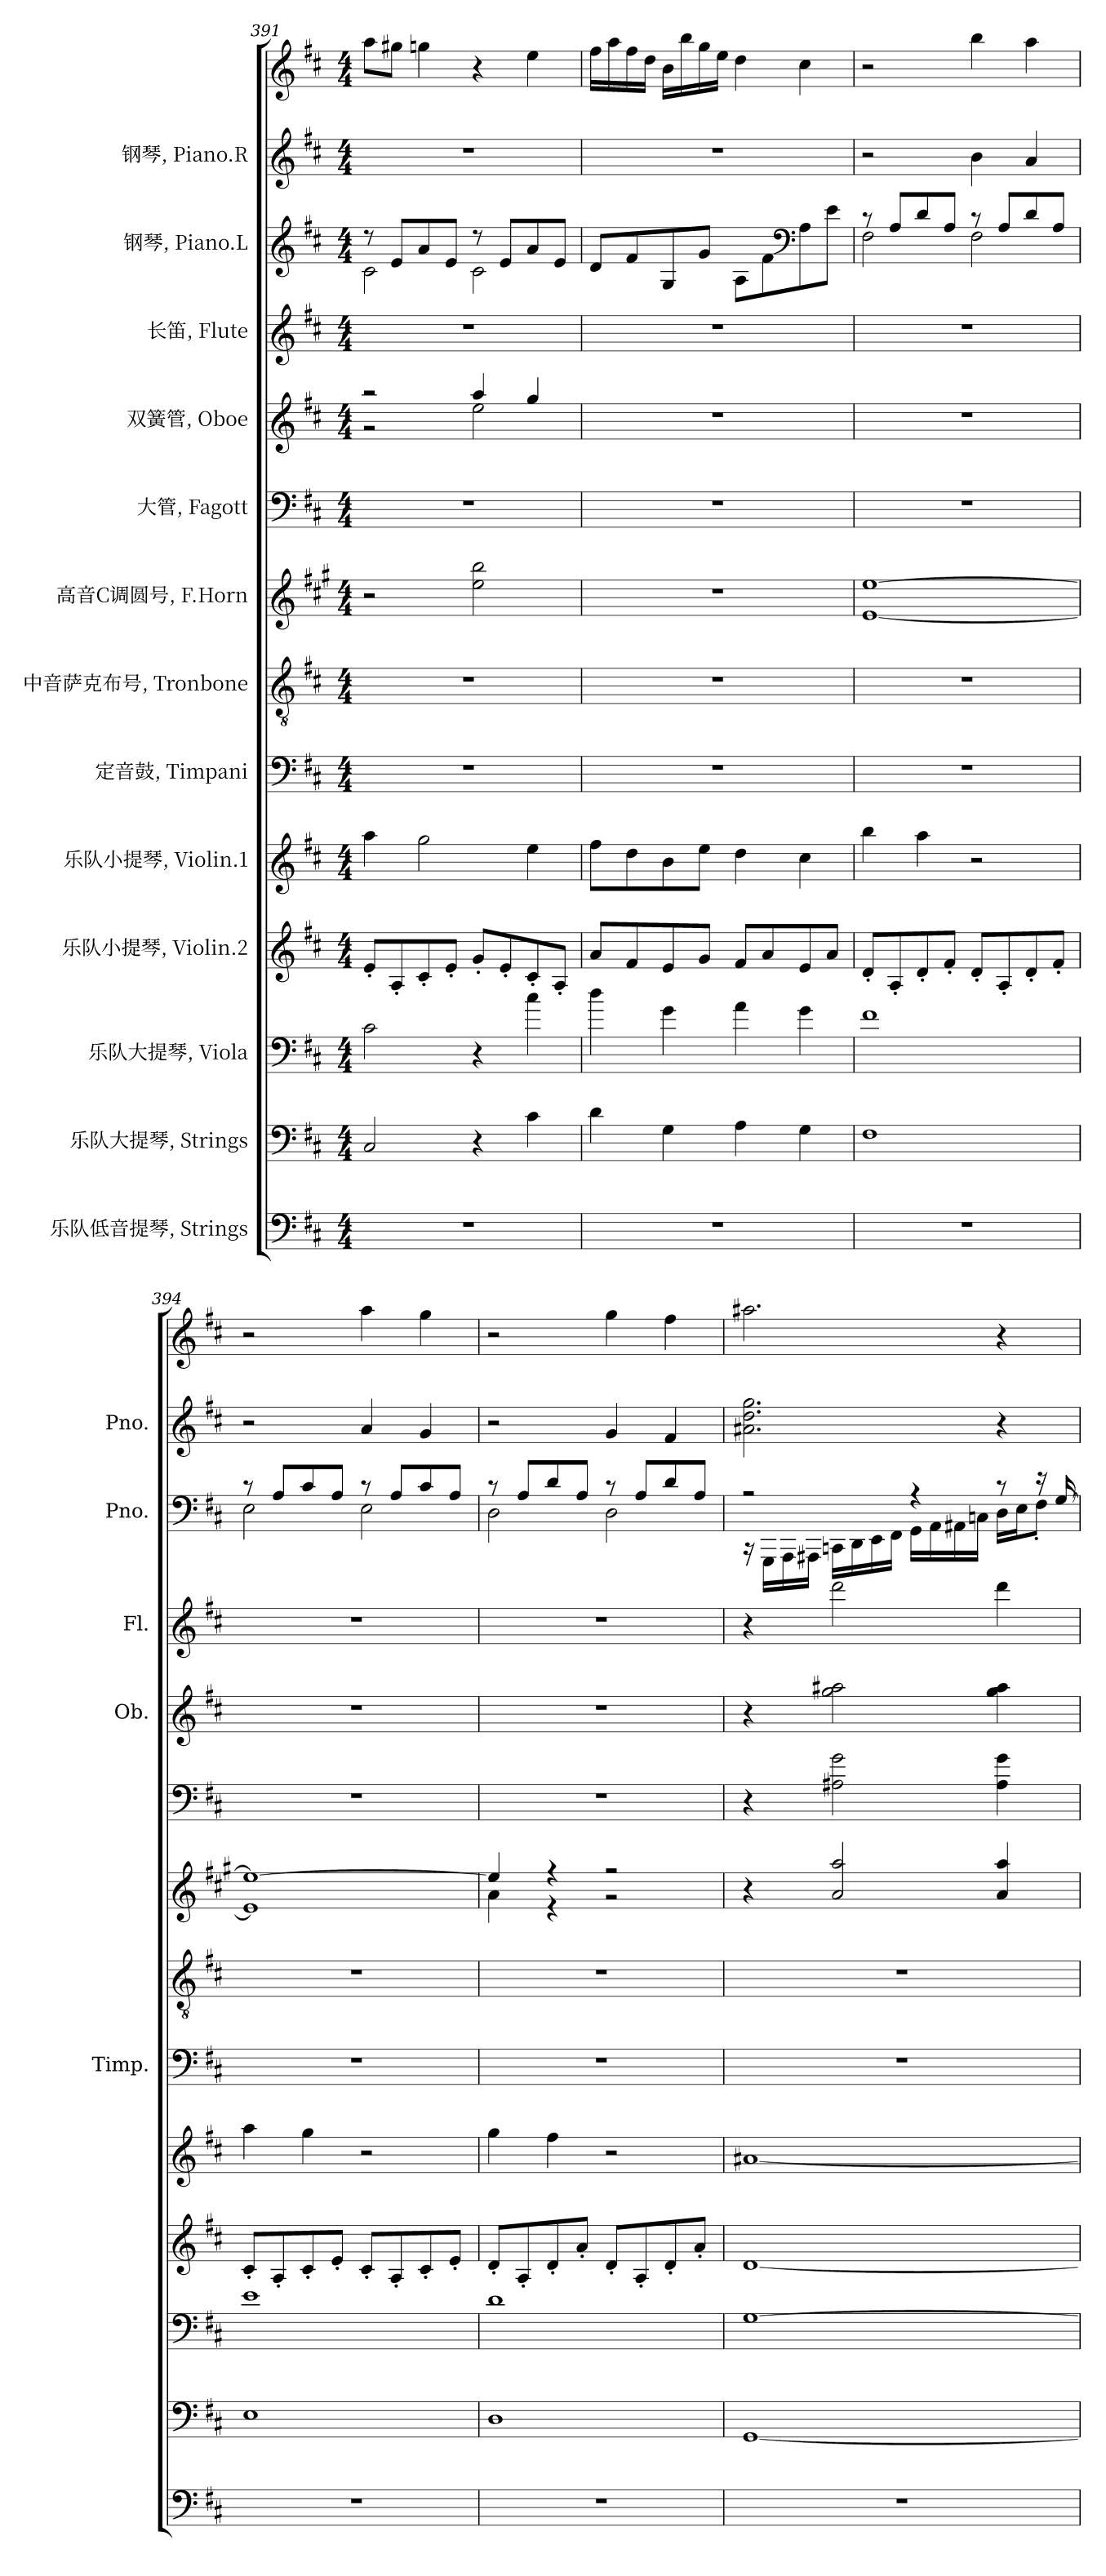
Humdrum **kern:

**kern	**kern	**kern	**kern	**kern	**kern	**kern	**kern	**kern	**kern	**kern	**kern	**kern	**kern
*part13	*part12	*part11	*part10	*part9	*part8	*part7	*part6	*part5	*part4	*part3	*part2	*part1	*part1
*staff14	*staff13	*staff12	*staff11	*staff10	*staff9	*staff8	*staff7	*staff6	*staff5	*staff4	*staff3	*staff2	*staff1
*I"乐队低音提琴, Strings	*I"乐队大提琴, Strings	*I"乐队大提琴, Viola	*I"乐队小提琴, Violin.2	*I"乐队小提琴, Violin.1	*I"定音鼓, Timpani	*I"中音萨克布号, Tronbone	*I"高音C调圆号, F.Horn	*I"大管, Fagott	*I"双簧管, Oboe	*I"长笛, Flute	*I"钢琴, Piano.L	*I"钢琴, Piano.R	*
*	*	*	*	*	*I'Timp.	*	*	*	*I'Ob.	*I'Fl.	*I'Pno.	*I'Pno.	*
!!LO:PB:g=z
*clefF4	*clefF4	*clefF4	*clefG2	*clefG2	*clefF4	*clefGv2	*clefG2	*clefF4	*clefG2	*clefG2	*clefG2	*clefG2	*clefG2
*ITrd7c12	*	*	*	*	*	*	*ITrd4c7	*	*	*	*	*	*
*k[f#c#]	*k[f#c#]	*k[f#c#]	*k[f#c#]	*k[f#c#]	*k[f#c#]	*k[f#c#]	*k[f#c#]	*k[f#c#]	*k[f#c#]	*k[f#c#]	*k[f#c#]	*k[f#c#]	*k[f#c#]
*M4/4	*M4/4	*M4/4	*M4/4	*M4/4	*M4/4	*M4/4	*M4/4	*M4/4	*M4/4	*M4/4	*M4/4	*M4/4	*M4/4
=391	=391	=391	=391	=391	=391	=391	=391	=391	=391	=391	=391	=391	=391
*	*	*	*	*	*	*	*	*	*^	*	*^	*	*
1r	2C#/	2c#\	8e'/L	4aa\	1r	1r	2r	1r	2r	2r	1r	8r	2c#\	1r	8aa\L
.	.	.	8A'/	.	.	.	.	.	.	.	.	8e/L	.	.	8gg#X\J
.	.	.	8c#'/	2gg\	.	.	.	.	.	.	.	8a/	.	.	4ggn\
.	.	.	8e'/J	.	.	.	.	.	.	.	.	8e/J	.	.	.
.	4r	4r	8g'/L	.	.	.	2a\ 2ee\	.	4aa/	2ee\	.	8r	2c#\	.	4r
.	.	.	8e'/	.	.	.	.	.	.	.	.	8e/L	.	.	.
.	4c#\	4cc#\	8c#'/	4ee\	.	.	.	.	4gg/	.	.	8a/	.	.	4ee\
.	.	.	8A'/J	.	.	.	.	.	.	.	.	8e/J	.	.	.
*	*	*	*	*	*	*	*	*	*v	*v	*	*v	*v	*	*
=392	=392	=392	=392	=392	=392	=392	=392	=392	=392	=392	=392	=392	=392
1r	4d\	4dd\	8a/L	8ff#\L	1r	1r	1r	1r	1r	1r	8d/L	1r	16ff#\LL
.	.	.	.	.	.	.	.	.	.	.	.	.	16aa\
.	.	.	8f#/	8dd\	.	.	.	.	.	.	8f#/	.	16ff#\
.	.	.	.	.	.	.	.	.	.	.	.	.	16dd\JJ
.	4G\	4g\	8e/	8b\	.	.	.	.	.	.	8G/	.	16b\LL
.	.	.	.	.	.	.	.	.	.	.	.	.	16bb\
.	.	.	8g/J	8ee\J	.	.	.	.	.	.	8g/J	.	16gg\
.	.	.	.	.	.	.	.	.	.	.	.	.	16ee\JJ
.	4A\	4a\	8f#/L	4dd\	.	.	.	.	.	.	8A\L	.	4dd\
.	.	.	8a/	.	.	.	.	.	.	.	8f#\	.	.
*	*	*	*	*	*	*	*	*	*	*	*clefF4	*	*
.	4G\	4g\	8e/	4cc#\	.	.	.	.	.	.	8A\	.	4cc#\
.	.	.	8a/J	.	.	.	.	.	.	.	8e\J	.	.
=393	=393	=393	=393	=393	=393	=393	=393	=393	=393	=393	=393	=393	=393
*	*	*	*	*	*	*	*^	*	*	*	*^	*	*
1r	1F#	1f#	8d'/L	4bb\	1r	1r	[1a	[1A	1r	1r	1r	8r	2F#\	2r	2r
.	.	.	8A'/	.	.	.	.	.	.	.	.	8A/L	.	.	.
.	.	.	8d'/	4aa\	.	.	.	.	.	.	.	8d/	.	.	.
.	.	.	8f#'/J	.	.	.	.	.	.	.	.	8A/J	.	.	.
.	.	.	8d'/L	2r	.	.	.	.	.	.	.	8r	2F#\	4b\	4bb\
.	.	.	8A'/	.	.	.	.	.	.	.	.	8A/L	.	.	.
.	.	.	8d'/	.	.	.	.	.	.	.	.	8d/	.	4a/	4aa\
.	.	.	8f#'/J	.	.	.	.	.	.	.	.	8A/J	.	.	.
!!LO:PB:g=z
=394	=394	=394	=394	=394	=394	=394	=394	=394	=394	=394	=394	=394	=394	=394	=394
1r	1E	1e	8c#'/L	4aa\	1r	1r	1a_	1A]	1r	1r	1r	8r	2E\	2r	2r
.	.	.	8A'/	.	.	.	.	.	.	.	.	8A/L	.	.	.
.	.	.	8c#'/	4gg\	.	.	.	.	.	.	.	8c#/	.	.	.
.	.	.	8e'/J	.	.	.	.	.	.	.	.	8A/J	.	.	.
.	.	.	8c#'/L	2r	.	.	.	.	.	.	.	8r	2E\	4a/	4aa\
.	.	.	8A'/	.	.	.	.	.	.	.	.	8A/L	.	.	.
.	.	.	8c#'/	.	.	.	.	.	.	.	.	8c#/	.	4g/	4gg\
.	.	.	8e'/J	.	.	.	.	.	.	.	.	8A/J	.	.	.
=395	=395	=395	=395	=395	=395	=395	=395	=395	=395	=395	=395	=395	=395	=395	=395
1r	1D	1d	8d'/L	4gg\	1r	1r	4a/]	4d\	1r	1r	1r	8r	2D\	2r	2r
.	.	.	8A'/	.	.	.	.	.	.	.	.	8A/L	.	.	.
.	.	.	8d'/	4ff#\	.	.	4r	4r	.	.	.	8d/	.	.	.
.	.	.	8a'/J	.	.	.	.	.	.	.	.	8A/J	.	.	.
.	.	.	8d'/L	2r	.	.	2r	2r	.	.	.	8r	2D\	4g/	4gg\
.	.	.	8A'/	.	.	.	.	.	.	.	.	8A/L	.	.	.
.	.	.	8d'/	.	.	.	.	.	.	.	.	8d/	.	4f#/	4ff#\
.	.	.	8a'/J	.	.	.	.	.	.	.	.	8A/J	.	.	.
*	*	*	*	*	*	*	*v	*v	*	*	*	*	*	*	*
!!LO:PB:g=z
=396	=396	=396	=396	=396	=396	=396	=396	=396	=396	=396	=396	=396	=396	=396
1r	[1GG	[1G	[1d	[1a#X	1r	1r	4r	4r	4r	4r	2r	16r	2.a#X\ 2.dd\ 2.gg\	2.aa#X\
.	.	.	.	.	.	.	.	.	.	.	.	16GGG\LL	.	.
.	.	.	.	.	.	.	.	.	.	.	.	16AAA\	.	.
.	.	.	.	.	.	.	.	.	.	.	.	16AAA#X\JJ	.	.
.	.	.	.	.	.	.	2d/ 2dd/	2A#X\ 2g\	2gg\ 2aa#X\	2ddd\	.	16CCn\LL	.	.
.	.	.	.	.	.	.	.	.	.	.	.	16DD\	.	.
.	.	.	.	.	.	.	.	.	.	.	.	16EE\	.	.
.	.	.	.	.	.	.	.	.	.	.	.	16FF#\JJ	.	.
.	.	.	.	.	.	.	.	.	.	.	4r	16GG\LL	.	.
.	.	.	.	.	.	.	.	.	.	.	.	16AA\	.	.
.	.	.	.	.	.	.	.	.	.	.	.	16AA#X\	.	.
.	.	.	.	.	.	.	.	.	.	.	.	16Cn\JJ	.	.
.	.	.	.	.	.	.	4d/ 4dd/	4A#\ 4g\	4gg\ 4aa#\	4ddd\	8r	16D\LL	4r	4r
.	.	.	.	.	.	.	.	.	.	.	.	16E\J	.	.
.	.	.	.	.	.	.	.	.	.	.	16r	8F#'\J	.	.
.	.	.	.	.	.	.	.	.	.	.	[16G/	.	.	.
*	*	*	*	*	*	*	*	*	*	*	*v	*v	*	*
=	=	=	=	=	=	=	=	=	=	=	=	=	=
*-	*-	*-	*-	*-	*-	*-	*-	*-	*-	*-	*-	*-	*-
